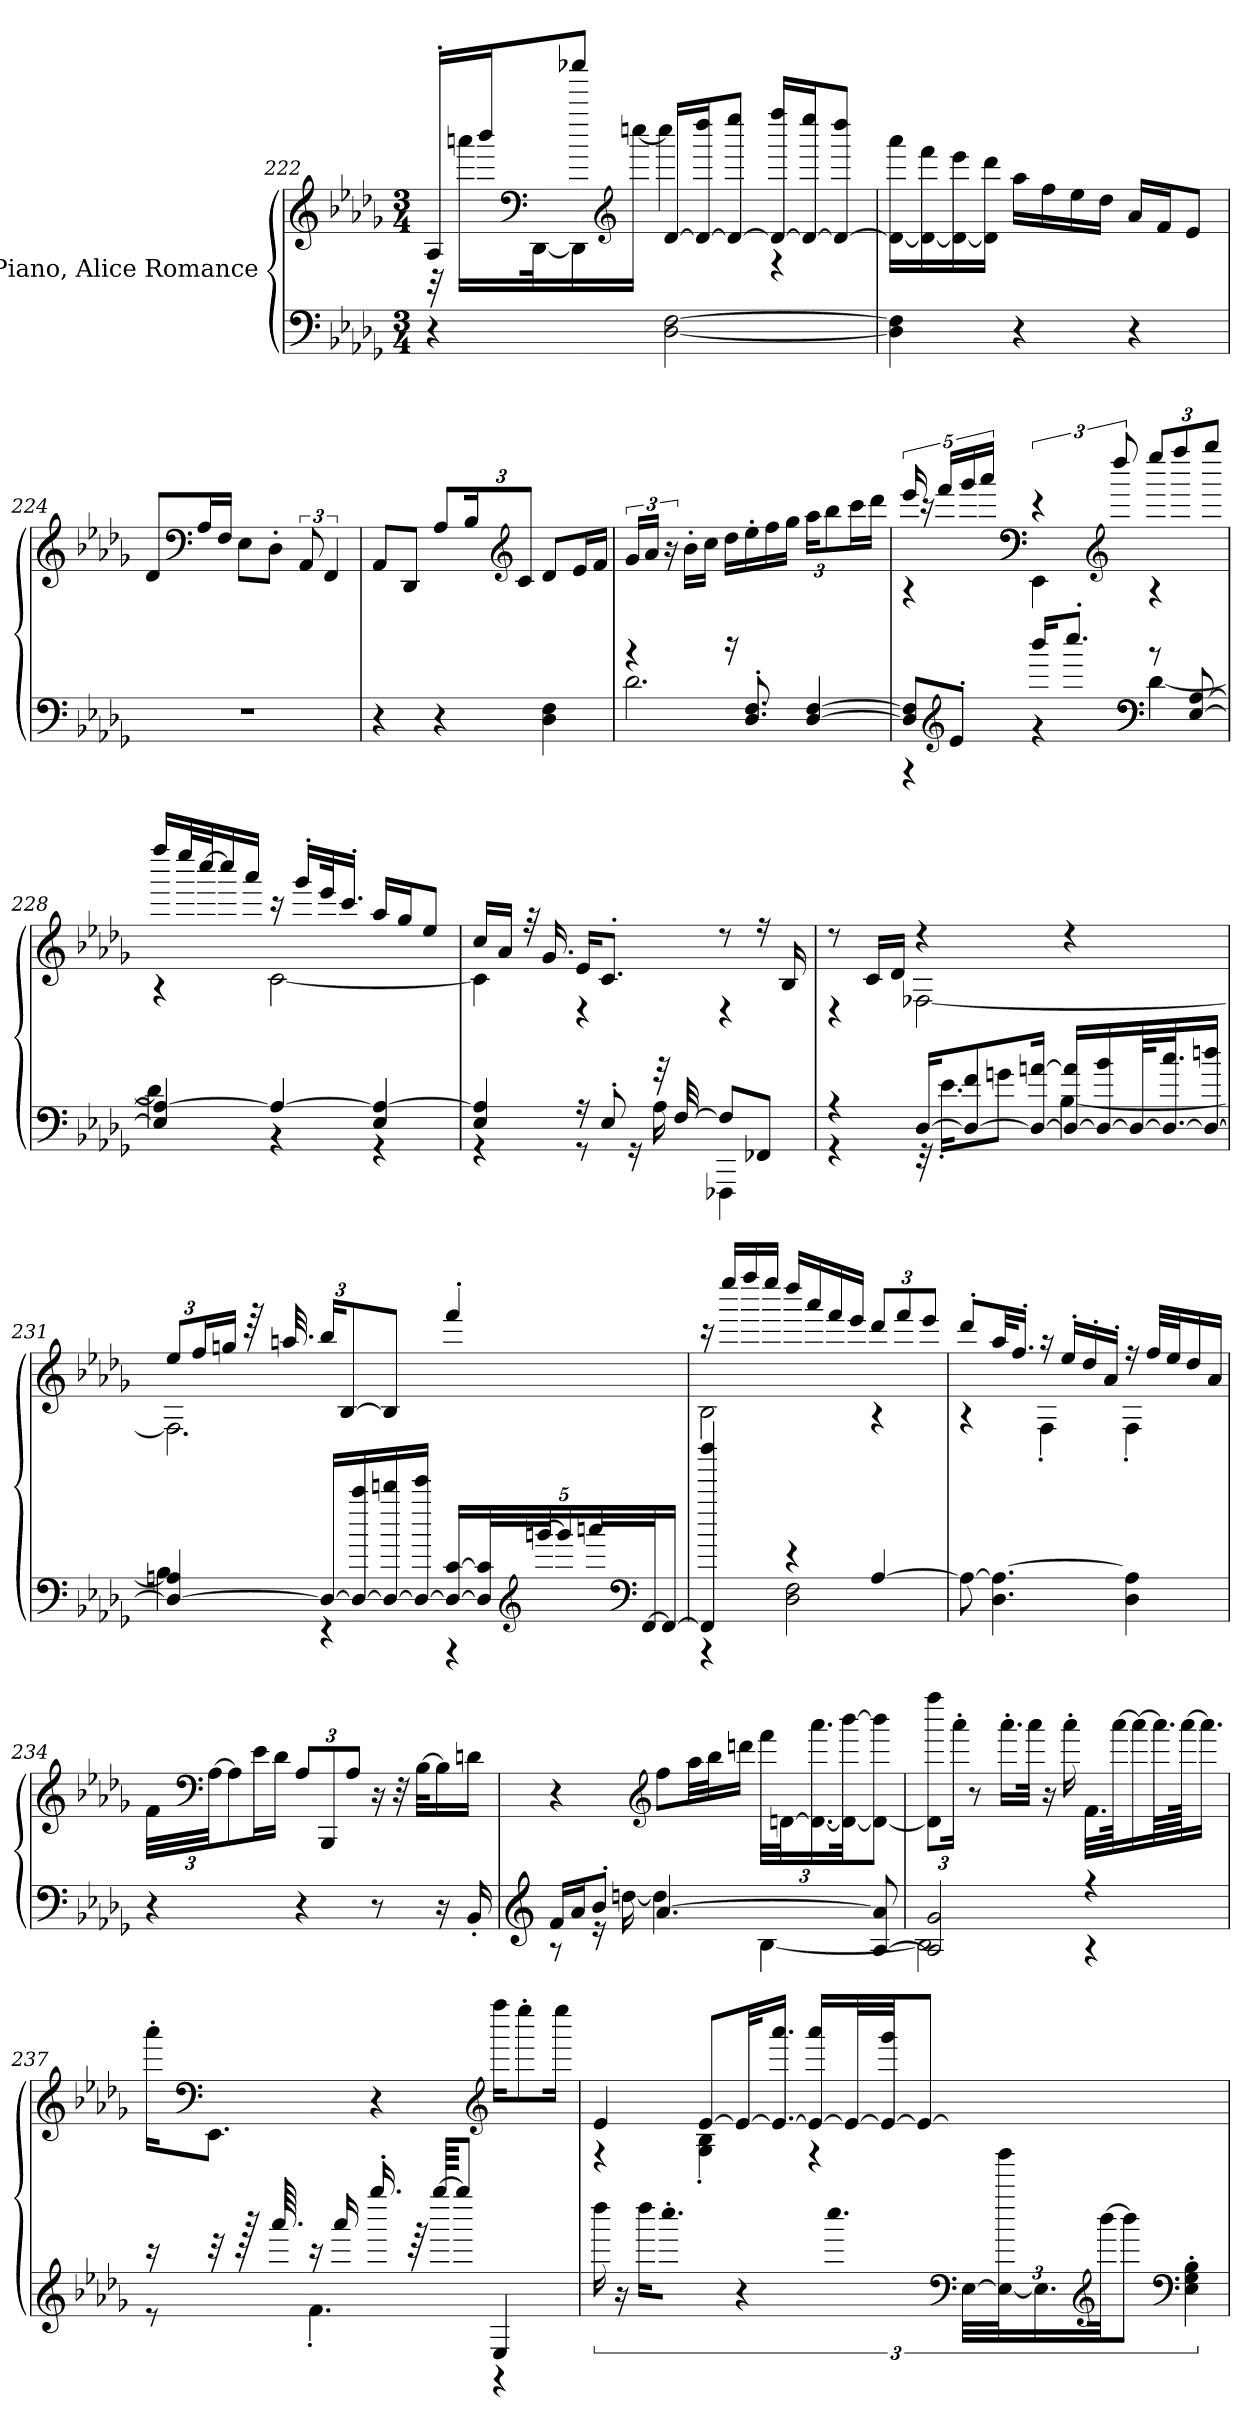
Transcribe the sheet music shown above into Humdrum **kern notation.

**kern	**kern
*part1	*part1
*staff2	*staff1
*I"Piano, Alice Romance	*
*clefF4	*clefG2
*k[b-e-a-d-g-]	*k[b-e-a-d-g-]
*M3/4	*M3/4
=222	=222
*	*^
4r	16A-'/LL	32r
.	.	16aaan\LL
.	16bbb-/J	.
*	*clefF4	*
.	.	[32DD-\K
.	8cccc-X/J	16DD-\]
*	*clefG2	*
.	.	[16ccccn\JJ
[2D-\ [2F\	[16d-/LL	4cccc\]
.	16d-/_ 16dddd-/J	.
.	8d-/_ 8eeee-/J	.
.	16d-/_ 16ffff/LL	4r
.	16d-/_ 16eeee-/J	.
.	8d-/_ 8dddd-/J	.
*	*v	*v
!!LO:LB:g=z
=223	=223
4D-\] 4F\]	16d-\_ 16aaa-\LL
.	16d-\_ 16fff\
.	16d-\_ 16eee-\
.	16d-\] 16ddd-\JJ
4r	16aa-\LL
.	16ff\
.	16ee-\
.	16dd-\JJ
4r	16a-/LL
.	16f/J
.	8e-/J
=224	=224
2.r	8d-/L
*	*clefF4
.	16A-/L
.	16F/JJ
.	8E-\L
.	8D-'\J
.	12AA-/
.	6FF/
=225	=225
4r	8AA-/L
.	8DD-/J
4r	8A-/L
*	*Xbrackettup
.	24B-/K
*	*clefG2
.	12c/J
4D-\ 4F\	8d-/L
.	16e-/L
.	16f/JJ
!!LO:PB:g=z
=226	=226
*^	*
*	*	*brackettup
4r	2.d-\	24g-/LL
.	.	24a-/JJ
.	.	24r
.	.	16b-'\LL
.	.	16cc\JJ
16r	.	16dd-\LL
8.D-/' 8.F/'	.	16ee-'\
.	.	16ff\
.	.	16gg-\JJ
*	*	*Xbrackettup
[4D-/ [4F/	.	24aa-\KL
.	.	12bb-\
.	.	16ccc\L
.	.	16ddd-\JJ
=227	=227	=227
*	*	*brackettup
*	*	*^
8D-/] 8F/]L	4r	20eee-/	4r
.	.	20r	.
.	.	20fff/LL	.
*clefG2	*	*	*
8e-'/J	.	.	.
.	.	20ggg-/	.
.	.	20aaa-/JJ	.
*	*	*clefF4	*
16bbb-/KL	4r	6r	4EE-\
8.cccc'/J	.	.	.
*	*	*clefG2	*
.	.	12dddd-/	.
*clefF4	*	*	*
*	*	*Xbrackettup	*
8r	[4d-\	12eeee-/L	4r
.	.	12ffff/	.
[8E-/ [8A-/	.	.	.
.	.	12gggg-/J	.
!!LO:LB:g=z	!!
=228	=228	=228	=228
4E-/] 4A-/_	4d-\]	16ffff/LL	4r
.	.	32eeee-/L	.
.	.	[32cccc/J	.
.	.	16cccc/]	.
.	.	16aaa-/JJ	.
4A-/_	4r	16r	[2c\
.	.	16ggg-'/LL	.
.	.	32eee-/K	.
.	.	16.ccc'/JJ	.
4E-/ 4A-/_	4r	16aa-/LL	.
.	.	16gg-/J	.
.	.	8ee-/J	.
=229	=229	=229	=229
4E-/ 4A-/]	4r	16cc/LL	4c\]
.	.	16a-/JJ	.
.	.	32r	.
.	.	16.g-/	.
16r	8r	16e-/KL	4r
8E-'/	.	8.c'/J	.
.	16r	.	.
32r	16A-\	.	.
[32F/	.	.	.
8F/L]	4FFF-X\	8r	4r
8FF-X/J	.	16r	.
.	.	16B-/	.
!!LO:LB:g=z	!!
=230	=230	=230	=230
4r	4r	8r	4r
.	.	16c/LL	.
.	.	16d-/JJ	.
[16D-/KL	32r	4r	[2F-X\
.	16.e-'\KL	.	.
8D-/_ 8f/	.	.	.
.	8gn\J	.	.
16D-/_ [16an/Jk	.	.	.
16D-/_ 16a/]LL	[4B-\	4r	.
16D-/_ 16b-/	.	.	.
64D-/KL_	.	.	.
32.D-/_ 32.cc/J	.	.	.
16D-/_ 16ddn/JJ	.	.	.
!!LO:LB:g=z	!!
=231	=231	=231	=231
4D-/_ 4An/	4B-\]	12ee-/L	2.F-\]
.	.	24ff/L	.
.	.	16ggn/JJ	.
.	.	64r	.
.	.	32.aan/	.
16D-/LL_	4r	24bb-/KL	.
.	.	[12B-/	.
16D-/_ 16ccc/	.	.	.
16D-/_ 16dddn/	.	8B-/J]	.
16D-/_ 16eee-/JJ	.	.	.
*Xbrackettup	*	*	*
20D-/_ [20c/LL	4r	4fff'/	.
40D-/] 40c/]L	.	.	.
*clefG2	*	*	*
[40gggn/J	.	.	.
20ggg/]	.	.	.
40aaan/L	.	.	.
*clefF4	*	*	*
[40FF/J	.	.	.
20FF/JJ_	.	.	.
=232	=232	=232	=232
4FF/] 4dddd-/	4r	16r	2B-\
.	.	16eeee-/LL	.
.	.	16ffff/	.
.	.	16eeee-/JJ	.
4r	2D-\ 2F\	16dddd-/LL	.
.	.	16aaa-/	.
.	.	16fff/	.
.	.	16eee-/JJ	.
[4A-/	.	12ddd-/L	4r
.	.	12fff/	.
.	.	12eee-/J	.
*v	*v	*	*
!!LO:LB:g=z	!!
=233	=233	=233
8A-\_	8ddd-'/L	4r
4.D-\ 4.A-\_	32aa-/KL	.
.	16.ff'/JJ	.
.	16r	4F'\
.	16ee-'/LL	.
.	16dd-'/	.
.	16a-'/JJ	.
4D-\ 4A-\]	16r	4F'\
.	32ff/LLL	.
.	32ee-/J	.
.	16dd-/	.
.	16a-/JJ	.
*	*v	*v
=234	=234
4r	48f\LLL
*	*clefF4
.	[48A-\JJ
.	12A-\]
.	16e-\L
.	16d-\JJ
4r	12A-/L
.	12BBB-/
.	12A-/J
8r	16r
.	32r
.	[32B-\KLL
16r	16B-\]
16BB-'/	16dn\JJ
!!LO:LB:g=z
=235	=235
*clefG2	*
*^	*
16f/LL	8r	4r
16a-/J	.	.
8b-'/J	16r	.
.	[16ddn\	.
*	*	*clefG2
[4.a-/	4dd\]	8ff\L
.	.	32aa-\LL
.	.	32bb-\J
.	.	16dddn\JJ
.	[4B-\	48fff\LLL
.	.	[48dn\J
.	.	24.d\_ 24.aaa-\
.	.	48d\_ [48bbb-\JK
[8A-/ 8a-/]	.	8d\_ 8bbb-\]J
=236	=236	=236
2A-/] 2g-/	2B-\]	12d\] 12ffff\L
.	.	24aaa-'\Jk
.	.	8r
.	.	16.aaa-'\LL
.	.	32aaa-\JJk
.	.	16r
.	.	16aaa-'\
4r	4r	32.f\LLL
.	.	[64aaa-\JK
.	.	16aaa-\_
.	.	64.aaa-\LL]
.	.	[128aaa-\JJK
.	.	16.aaa-\JJ]
!!LO:PB:g=z
=237	=237	=237
16r	8r	16aaa-'\KL
*	*	*clefF4
32r	.	8.EE-\J
128r	.	.
64.aaa-/	.	.
16r	4.f'\	.
16aaa-/	.	.
16.gggg-'/	.	4r
64r	.	.
[64gggg-/KKKL	.	.
8gggg-/J]	.	.
*	*	*clefG2
4E-/	4r	16ffff\KL
.	.	8eeee-'\
.	.	16eeee-\Jk
*v	*v	*
!!LO:LB:g=z
=238	=238
*brackettup	*
*	*^
24dddd-\	4e-/	4r
24r	.	.
24dddd-\LL	.	.
16.cccc'\JJ	.	.
128r	.	.
64.cccc\	.	.
*clefF4	*	*
*Xbrackettup	*	*
[48E-\LLL	[8e-/L	4G-\' 4B-\'
48E-\_ 48bbb-\J	.	.
24.E-\]	.	.
*clefG2	*	*
[48bbb-\JK	.	.
8bbb-\J]	32e-/KL_	.
.	16.e-/_ 16.aaa-/JJ	.
*clefF4	*	*
4E-\' 4G-\' 4B-\'	16e-/_ 16aaa-/LL	4r
.	32e-/L_	.
.	32e-/_ 32ggg-/JJ	.
.	8e-/J_	.
*	*v	*v
=	=
*-	*-
